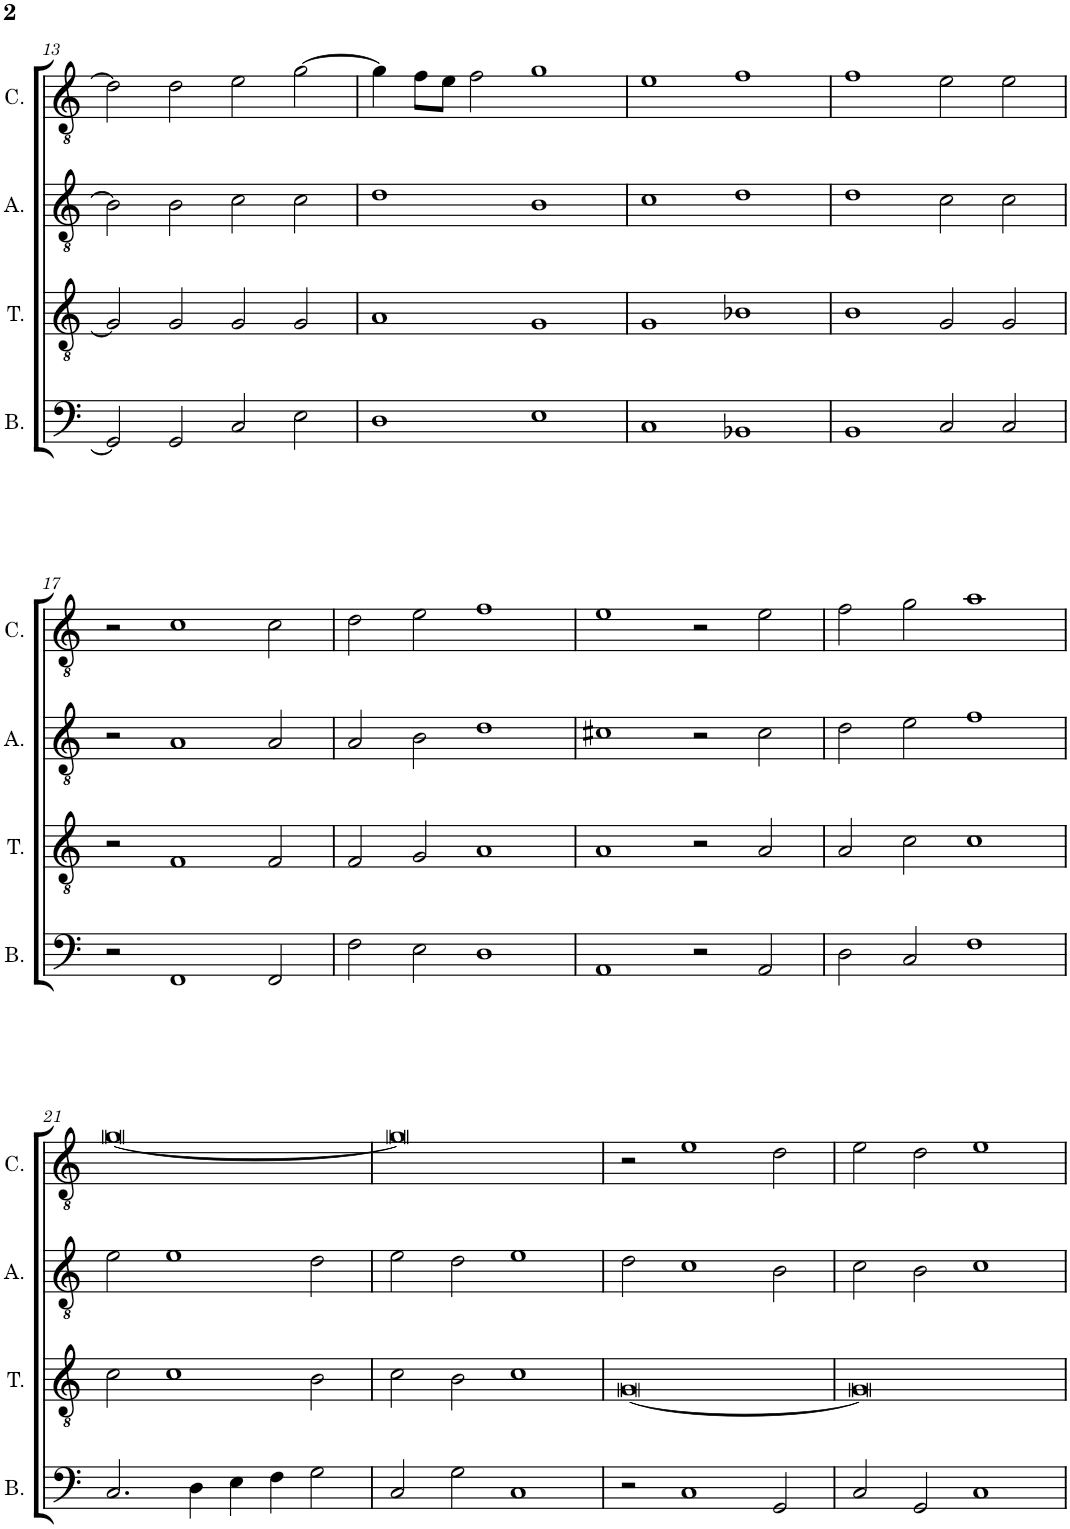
**kern	**kern	**kern	**kern
*part4	*part3	*part2	*part1
*staff4	*staff3	*staff2	*staff1
*I"Bassus	*I"Tenor	*I"Altus	*I"Cantus
*I'B.	*I'T.	*I'A.	*I'C.
!!LO:PB:g=z
*clefF4	*clefGv2	*clefGv2	*clefGv2
*k[]	*k[]	*k[]	*k[]
*M2/1	*M2/1	*M2/1	*M2/1
=13	=13	=13	=13
2GG/]	2G/]	2B\]	2d\]
2GG/	2G/	2B\	2d\
2C/	2G/	2c\	2e\
2E\	2G/	2c\	[2g\
=14	=14	=14	=14
1D	1A	1d	4g\]
.	.	.	8f\L
.	.	.	8e\J
.	.	.	2f\
1E	1G	1B	1g
=15	=15	=15	=15
1C	1G	1c	1e
1BB-X	1B-X	1d	1f
=16	=16	=16	=16
1BB	1B	1d	1f
2C/	2G/	2c\	2e\
2C/	2G/	2c\	2e\
!!LO:LB:g=z
=17	=17	=17	=17
2r	2r	2r	2r
1FF	1F	1A	1c
2FF/	2F/	2A/	2c\
=18	=18	=18	=18
2F\	2F/	2A/	2d\
2E\	2G/	2B\	2e\
1D	1A	1d	1f
=19	=19	=19	=19
1AA	1A	1c#X	1e
2r	2r	2r	2r
2AA/	2A/	2c#\	2e\
=20	=20	=20	=20
2D\	2A/	2d\	2f\
2C/	2c\	2e\	2g\
1F	1c	1f	1a
!!LO:LB:g=z
=21	=21	=21	=21
2.C/	2c\	2e\	[0g
.	1c	1e	.
4D\	.	.	.
4E\	.	.	.
4F\	.	.	.
2G\	2B\	2d\	.
=22	=22	=22	=22
2C/	2c\	2e\	0g]
2G\	2B\	2d\	.
1C	1c	1e	.
=23	=23	=23	=23
2r	[0G	2d\	2r
1C	.	1c	1e
2GG/	.	2B\	2d\
=24	=24	=24	=24
2C/	0G]	2c\	2e\
2GG/	.	2B\	2d\
1C	.	1c	1e
=	=	=	=
*-	*-	*-	*-
